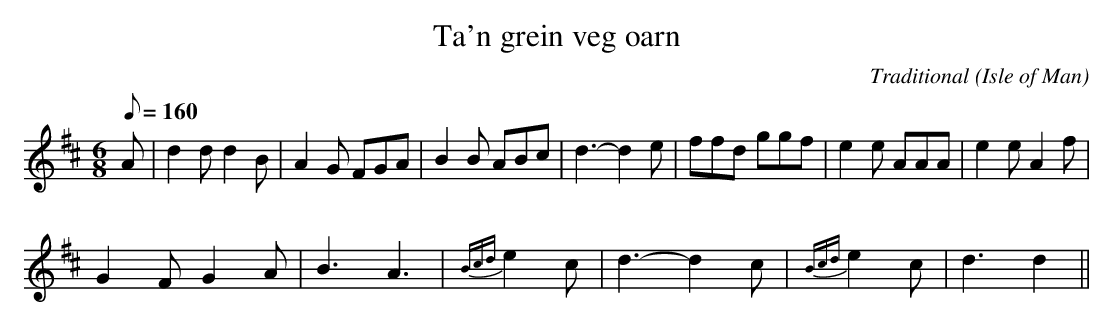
X:1
T:Ta'n grein veg oarn
C:Traditional
O:Isle of Man
M:6/8
L:1/8
Q:160
K:D
A|d2d d2B|A2G FGA|B2B ABc|d3-d2 e|ffd ggf|e2e AAA|e2e A2f|
G2F G2A|B3 A3|{Bcd} e2c|d3-d2 c|{Bcd} e2c|d3d2||
